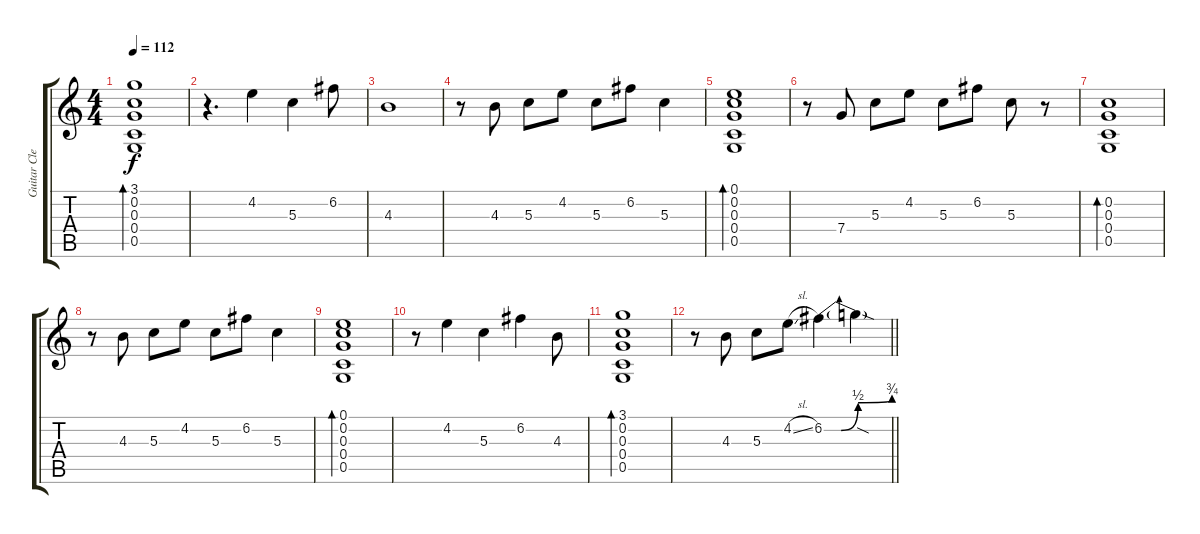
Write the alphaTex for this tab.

\track ("Guitar Clean" "Guitar Cle") {instrument electricguitarjazz}
\staff {score tabs}
\tuning (E4 C4 G3 C3 G2 C2) {hide}
\ts (4 4)
\tempo 112
\clef g2
\ks c
(3.1 0.2 0.3 0.4 0.5).1{bd 60 dy f} |
r.4{d} 4.2.4 5.3.4 6.2.8 |
4.3.1 |
r.8 4.3.8 5.3.8 4.2.8 5.3.8 6.2.8 5.3.4 |
(0.1 0.2 0.3 0.4 0.5).1{bd 60} |
r.8 7.4.8 5.3.8 4.2.8 5.3.8 6.2.8 5.3.8 r.8 |
(0.2 0.3 0.4 0.5).1{bd 60} |
r.8 4.3.8 5.3.8 4.2.8 5.3.8 6.2.8 5.3.4 |
(0.1 0.2 0.3 0.4 0.5).1{bd 60} |
r.8 4.2.4 5.3.4 6.2.4 4.3.8 |
(3.1 0.2 0.3 0.4 0.5).1{bd 60} |
\barLineRight lightlight
r.8 4.3.8 5.3.8 4.2{sl}.8 6.2{be (custom 0 0 15 0 30 2 60 3)}.4 6.2{sod t}.4
